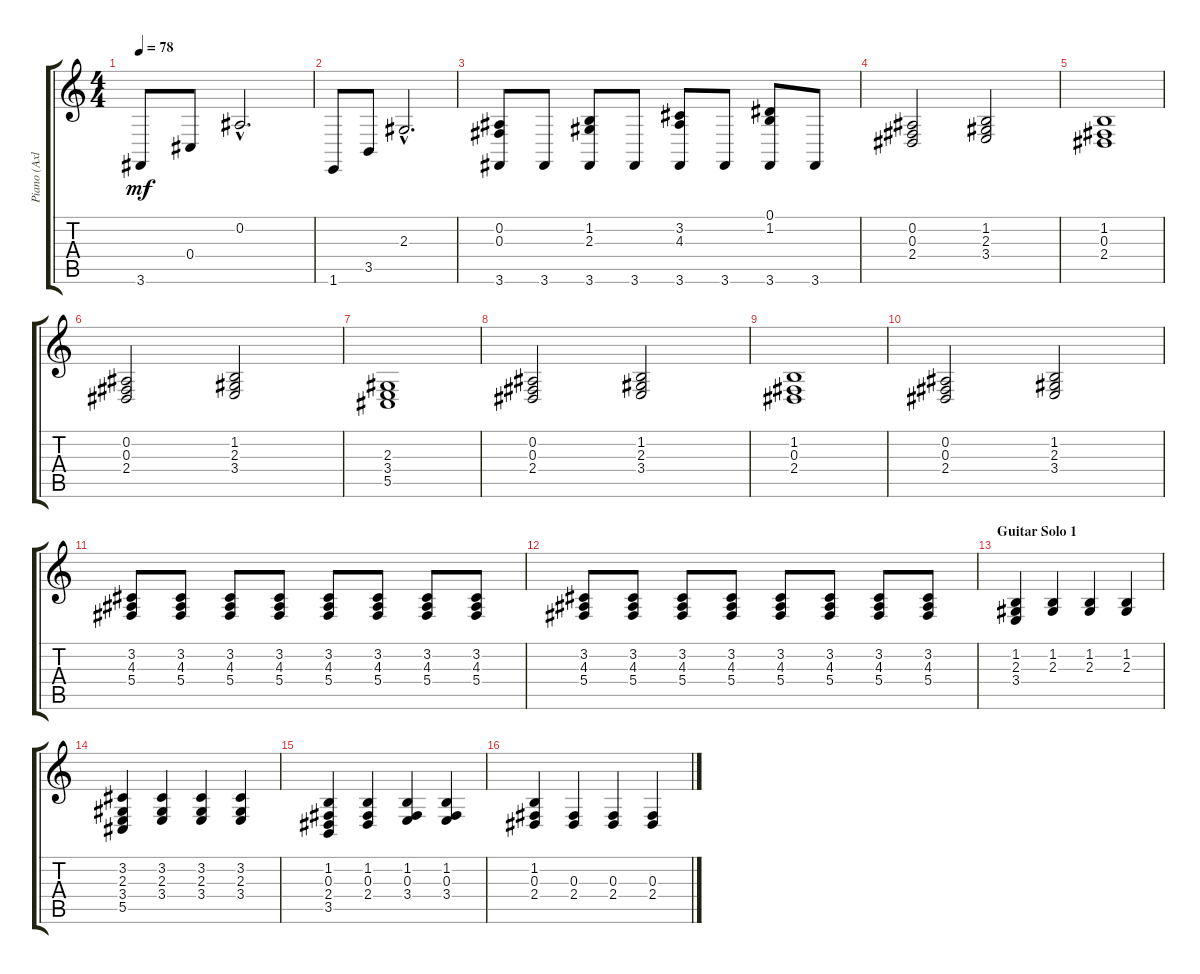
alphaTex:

\track ("Piano (Axl)" "Piano (Axl") {instrument brightacousticpiano}
\staff {score tabs}
\tuning (Eb4 Bb3 Gb3 Db3 Ab2 Eb2) {hide}
\ts (4 4)
\tempo 78
\clef g2
\ks c
3.6.8{dy mf} 0.4.8 0.2{hac}.2{d} |
1.6.8 3.5.8 2.3{hac}.2{d} |
(0.2 0.3 3.6).8 3.6.8 (1.2 2.3 3.6).8 3.6.8 (3.2 4.3 3.6).8 3.6.8 (0.1 1.2 3.6).8 3.6.8 |
(0.2 0.3 2.4).2 (1.2 2.3 3.4).2 |
(1.2 0.3 2.4).1 |
(0.2 0.3 2.4).2 (1.2 2.3 3.4).2 |
(2.3 3.4 5.5).1 |
(0.2 0.3 2.4).2 (1.2 2.3 3.4).2 |
(1.2 0.3 2.4).1 |
(0.2 0.3 2.4).2 (1.2 2.3 3.4).2 |
(3.2 4.3 5.4).8 (3.2 4.3 5.4).8 (3.2 4.3 5.4).8 (3.2 4.3 5.4).8 (3.2 4.3 5.4).8 (3.2 4.3 5.4).8 (3.2 4.3 5.4).8 (3.2 4.3 5.4).8 |
(3.2 4.3 5.4).8 (3.2 4.3 5.4).8 (3.2 4.3 5.4).8 (3.2 4.3 5.4).8 (3.2 4.3 5.4).8 (3.2 4.3 5.4).8 (3.2 4.3 5.4).8 (3.2 4.3 5.4).8 |
\section ("" "Guitar Solo 1")
(1.2 2.3 3.4).4 (1.2 2.3).4 (1.2 2.3).4 (1.2 2.3).4 |
(3.2 2.3 3.4 5.5).4 (3.2 2.3 3.4).4 (3.2 2.3 3.4).4 (3.2 2.3 3.4).4 |
(1.2 0.3 2.4 3.5).4 (1.2 0.3 2.4).4 (1.2 0.3 3.4).4 (1.2 0.3 3.4).4 |
(1.2 0.3 2.4).4 (0.3 2.4).4 (0.3 2.4).4 (0.3 2.4).4
